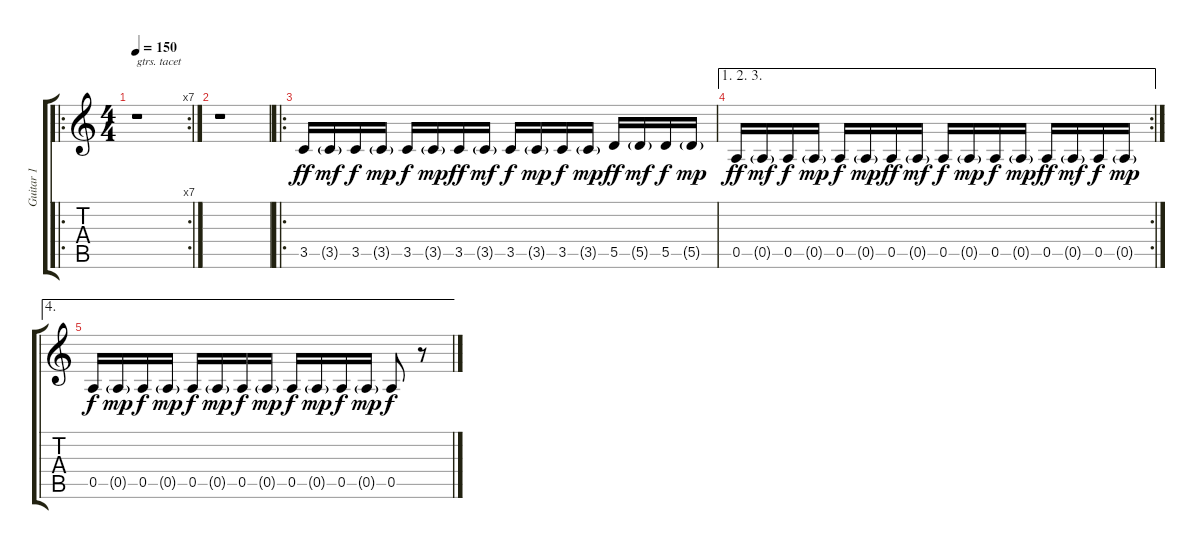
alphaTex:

\track ("Guitar 1" "Guitar 1") {instrument electricguitarmuted}
\staff {score tabs}
\tuning (E4 B3 G3 D3 A2 E2) {hide}
\ro
\rc 7
\ts (4 4)
\tempo 150
\clef g2
\ks c
r.1{txt "gtrs. tacet" dy mp} |
r.1 |
\ro
3.5.16{dy ff} 3.5{g}.16{dy mf} 3.5.16{dy f} 3.5{g}.16{dy mp} 3.5.16{dy f} 3.5{g}.16{dy mp} 3.5.16{dy ff} 3.5{g}.16{dy mf} 3.5.16{dy f} 3.5{g}.16{dy mp} 3.5.16{dy f} 3.5{g}.16{dy mp} 5.5.16{dy ff} 5.5{g}.16{dy mf} 5.5.16{dy f} 5.5{g}.16{dy mp} |
\ae (1 2 3)
\rc 2
0.5.16{dy ff} 0.5{g}.16{dy mf} 0.5.16{dy f} 0.5{g}.16{dy mp} 0.5.16{dy f} 0.5{g}.16{dy mp} 0.5.16{dy ff} 0.5{g}.16{dy mf} 0.5.16{dy f} 0.5{g}.16{dy mp} 0.5.16{dy f} 0.5{g}.16{dy mp} 0.5.16{dy ff} 0.5{g}.16{dy mf} 0.5.16{dy f} 0.5{g}.16{dy mp} |
\ae 4
0.5.16{dy f} 0.5{g}.16{dy mp} 0.5.16{dy f} 0.5{g}.16{dy mp} 0.5.16{dy f} 0.5{g}.16{dy mp} 0.5.16{dy f} 0.5{g}.16{dy mp} 0.5.16{dy f} 0.5{g}.16{dy mp} 0.5.16{dy f} 0.5{g}.16{dy mp} 0.5.8{dy f} r.8
